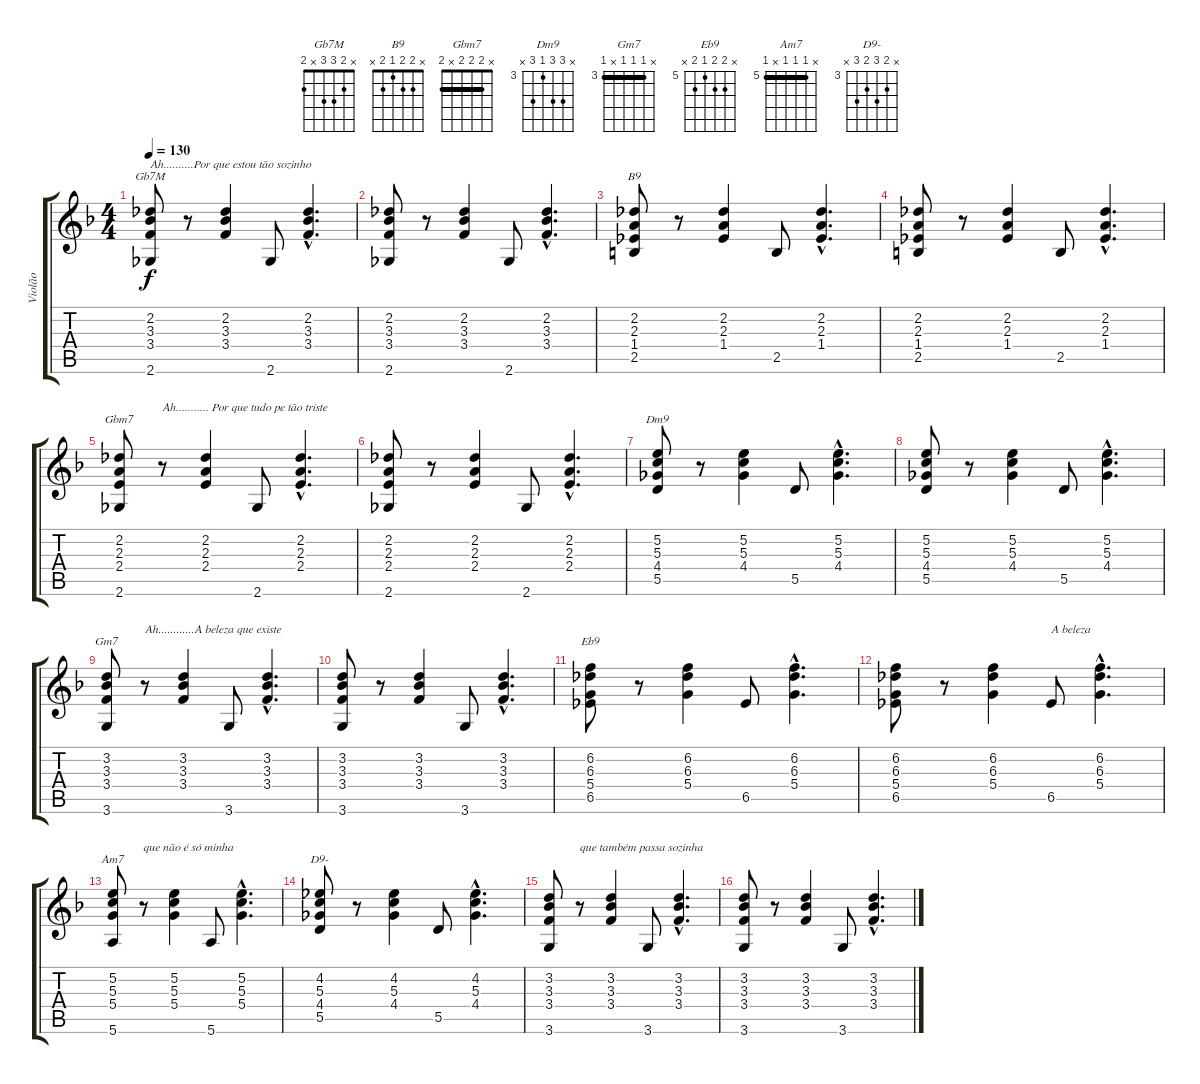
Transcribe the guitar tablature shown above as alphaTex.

\track ("Violão" "Violão") {instrument acousticguitarsteel}
\staff {score tabs}
\tuning (E4 B3 G3 D3 A2 E2) {hide}
\chord ("Gb7M" x 2 3 3 x 2)
\chord ("B9" x 2 2 1 2 x)
\chord ("Gbm7" x 2 2 2 x 2) {barre 2}
\chord ("Dm9" x 5 5 3 5 x) {firstfret 3}
\chord ("Gm7" x 3 3 3 x 3) {firstfret 3 barre 3}
\chord ("Eb9" x 6 6 5 6 x) {firstfret 5}
\chord ("Am7" x 5 5 5 x 5) {firstfret 5 barre 5}
\chord ("D9-" x 4 5 4 5 x) {firstfret 3}
\ts (4 4)
\tempo 130
\clef g2
\ks f
(2.2 3.3 3.4 2.6).8{ch "Gb7M" txt "Ah..........Por que estou tão sozinho" dy f} r.8 (2.2 3.3 3.4).4 2.6.8 (2.2{hac} 3.3{hac} 3.4{hac}).4{d} |
(2.2 3.3 3.4 2.6).8 r.8 (2.2 3.3 3.4).4 2.6.8 (2.2{hac} 3.3{hac} 3.4{hac}).4{d} |
(2.2 2.3 1.4 2.5).8{ch "B9"} r.8 (2.2 2.3 1.4).4 2.5.8 (2.2{hac} 2.3{hac} 1.4{hac}).4{d} |
(2.2 2.3 1.4 2.5).8 r.8 (2.2 2.3 1.4).4 2.5.8 (2.2{hac} 2.3{hac} 1.4{hac}).4{d} |
(2.2 2.3 2.4 2.6).8{ch "Gbm7"} r.8{txt "Ah........... Por que tudo pe tão triste"} (2.2 2.3 2.4).4 2.6.8 (2.2{hac} 2.3{hac} 2.4{hac}).4{d} |
(2.2 2.3 2.4 2.6).8 r.8 (2.2 2.3 2.4).4 2.6.8 (2.2{hac} 2.3{hac} 2.4{hac}).4{d} |
(5.2 5.3 4.4 5.5).8{ch "Dm9"} r.8 (5.2 5.3 4.4).4 5.5.8 (5.2{hac} 5.3{hac} 4.4{hac}).4{d} |
(5.2 5.3 4.4 5.5).8 r.8 (5.2 5.3 4.4).4 5.5.8 (5.2{hac} 5.3{hac} 4.4{hac}).4{d} |
(3.2 3.3 3.4 3.6).8{ch "Gm7"} r.8{txt "Ah............A beleza que existe"} (3.2 3.3 3.4).4 3.6.8 (3.2{hac} 3.3{hac} 3.4{hac}).4{d} |
(3.2 3.3 3.4 3.6).8 r.8 (3.2 3.3 3.4).4 3.6.8 (3.2{hac} 3.3{hac} 3.4{hac}).4{d} |
(6.2 6.3 5.4 6.5).8{ch "Eb9"} r.8 (6.2 6.3 5.4).4 6.5.8 (6.2{hac} 6.3{hac} 5.4{hac}).4{d} |
(6.2 6.3 5.4 6.5).8 r.8 (6.2 6.3 5.4).4 6.5.8{txt "A beleza"} (6.2{hac} 6.3{hac} 5.4{hac}).4{d} |
(5.2 5.3 5.4 5.6).8{ch "Am7"} r.8{txt "que não é só minha"} (5.2 5.3 5.4).4 5.6.8 (5.2{hac} 5.3{hac} 5.4{hac}).4{d} |
(4.2 5.3 4.4 5.5).8{ch "D9-"} r.8 (4.2 5.3 4.4).4 5.5.8 (4.2{hac} 5.3{hac} 4.4{hac}).4{d} |
(3.2 3.3 3.4 3.6).8 r.8{txt "que também passa sozinha"} (3.2 3.3 3.4).4 3.6.8 (3.2{hac} 3.3{hac} 3.4{hac}).4{d} |
(3.2 3.3 3.4 3.6).8 r.8 (3.2 3.3 3.4).4 3.6.8 (3.2{hac} 3.3{hac} 3.4{hac}).4{d}
